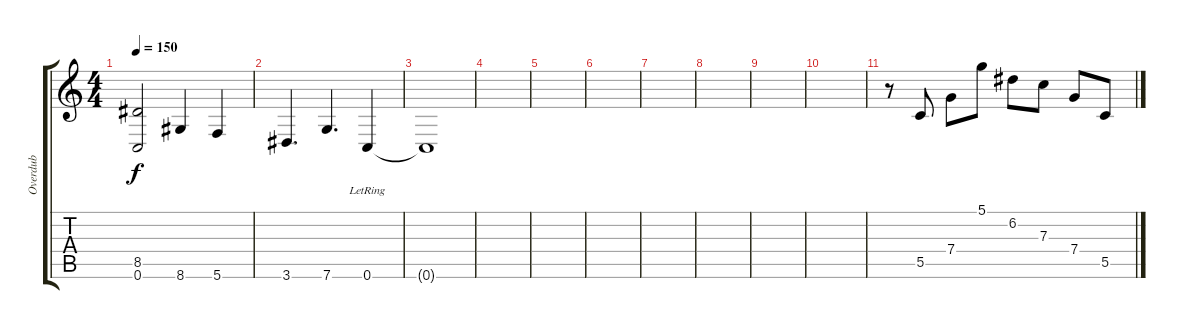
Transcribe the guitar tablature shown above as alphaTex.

\track ("Overdub" "Overdub") {instrument distortionguitar}
\staff {score tabs}
\tuning (D4 A3 F3 C3 G2 C2) {hide}
\ts (4 4)
\tempo 150
\clef g2
\ks c
(8.5{t} 0.6{t}).2{dy f} 8.6.4 5.6.4 |
3.6.4{d} 7.6.4{d} 0.6{lr}.4 |
0.6{t}.1 |
|
|
|
|
|
|
|
r.8{volume 9 instrument acousticguitarsteel} 5.5.8 7.4.8 5.1.8 6.2.8 7.3.8 7.4.8 5.5.8
